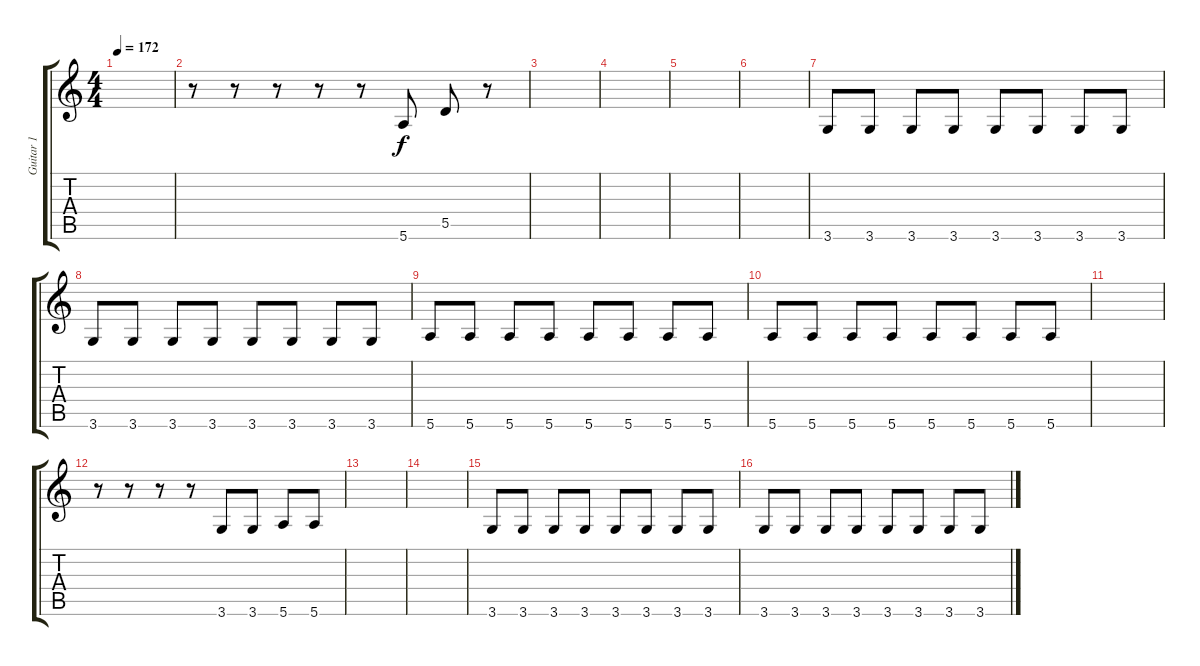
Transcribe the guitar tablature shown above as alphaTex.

\track ("Guitar 1" "Guitar 1") {instrument distortionguitar}
\staff {score tabs}
\tuning (E4 B3 G3 D3 A2 E2) {hide}
\ts (4 4)
\tempo 172
\clef g2
\ks c
|
r.8 r.8 r.8 r.8 r.8 5.6.8 5.5.8 r.8 |
|
|
|
|
3.6.8 3.6.8 3.6.8 3.6.8 3.6.8 3.6.8 3.6.8 3.6.8 |
3.6.8 3.6.8 3.6.8 3.6.8 3.6.8 3.6.8 3.6.8 3.6.8 |
5.6.8 5.6.8 5.6.8 5.6.8 5.6.8 5.6.8 5.6.8 5.6.8 |
5.6.8 5.6.8 5.6.8 5.6.8 5.6.8 5.6.8 5.6.8 5.6.8 |
|
r.8 r.8 r.8 r.8 3.6.8 3.6.8 5.6.8 5.6.8 |
|
|
3.6.8 3.6.8 3.6.8 3.6.8 3.6.8 3.6.8 3.6.8 3.6.8 |
3.6.8 3.6.8 3.6.8 3.6.8 3.6.8 3.6.8 3.6.8 3.6.8
